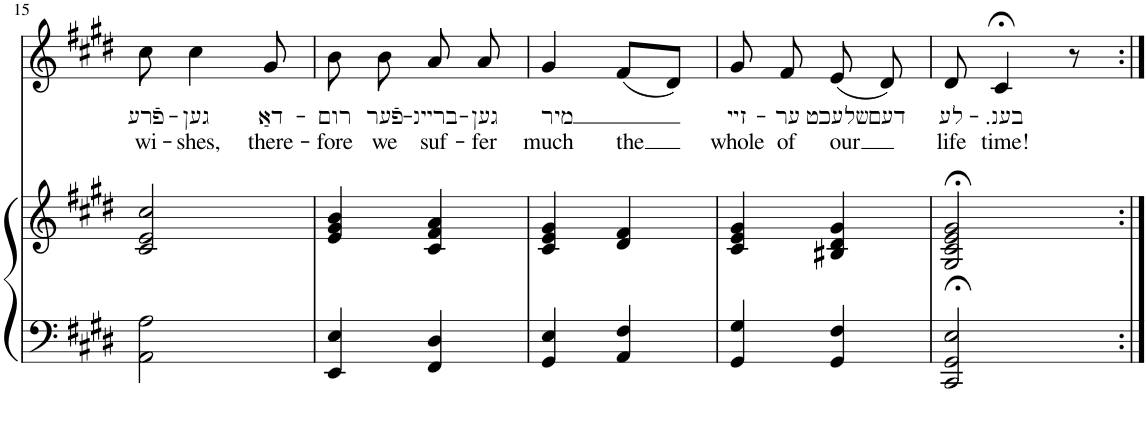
**kern	**kern	**kern	**text	**text
*part2	*part2	*part1	*part1	*part1
*staff3	*staff2	*staff1	*staff1	*staff1
*I"Klavier	*	*I"Piano	*	*
*	*	*I'Pno	*	*
!!LO:PB:g=z
*clefF4	*clefG2	*clefG2	*	*
*k[f#c#g#d#]	*k[f#c#g#d#]	*k[f#c#g#d#]	*	*
*M2/4	*M2/4	*M2/4	*	*
=15	=15	=15	=15	=15
!	!	!	!LO:LY:b	!LO:LY:b
2AA\ 2A\	2c#/ 2e/ 2cc#/	8cc#\	פֿרע-	wi-
!	!	!	!LO:LY:b	!LO:LY:b
.	.	4cc#\	-גען	-shes,
!	!	!	!LO:LY:b	!LO:LY:b
.	.	8g#/	דאַ-	there-
=16	=16	=16	=16	=16
!	!	!	!LO:LY:b	!LO:LY:b
4EE/ 4E/	4e/ 4g#/ 4b/	8b\	-רום	-fore
!	!	!	!LO:LY:b	!LO:LY:b
.	.	8b\	פֿער-	we
!	!	!	!LO:LY:b	!LO:LY:b
4FF#/ 4D#/	4c#/ 4f#/ 4a/	8a/	-ברײנ-	suf-
!	!	!	!LO:LY:b	!LO:LY:b
.	.	8a/	-גען	-fer
=17	=17	=17	=17	=17
!	!	!	!LO:LY:b	!LO:LY:b
4GG#/ 4E/	4c#/ 4e/ 4g#/	4g#/	מיר	much
!	!	!	!	!LO:LY:b
4AA/ 4F#/	4d#/ 4f#/	(8f#/L	.	the
.	.	8d#/J)	.	.
=18	=18	=18	=18	=18
!	!	!	!LO:LY:b	!LO:LY:b
4GG#/ 4G#/	4c#/ 4e/ 4g#/	8g#/	זײ-	whole
!	!	!	!LO:LY:b	!LO:LY:b
.	.	8f#/	-ער	of
!	!	!	!LO:LY:b	!LO:LY:b
4GG#/ 4F#/	4B#X/ 4d#/ 4g#/	(8e/	שלעכט	our
!	!	!	!LO:LY:b	!
.	.	8d#/)	דעם	.
=19	=19	=19	=19	=19
!	!	!	!LO:LY:b	!LO:LY:b
2CC#/;< 2GG#/;< 2E/;<	2G#/;< 2c#/;< 2e/;< 2g#/;<	8d#/	לע-	life
!	!	!	!LO:LY:b	!LO:LY:b
.	.	4c#;</	-בענ.	time!
.	.	8r	.	.
=:|!	=:|!	=:|!	=:|!	=:|!
*-	*-	*-	*-	*-
